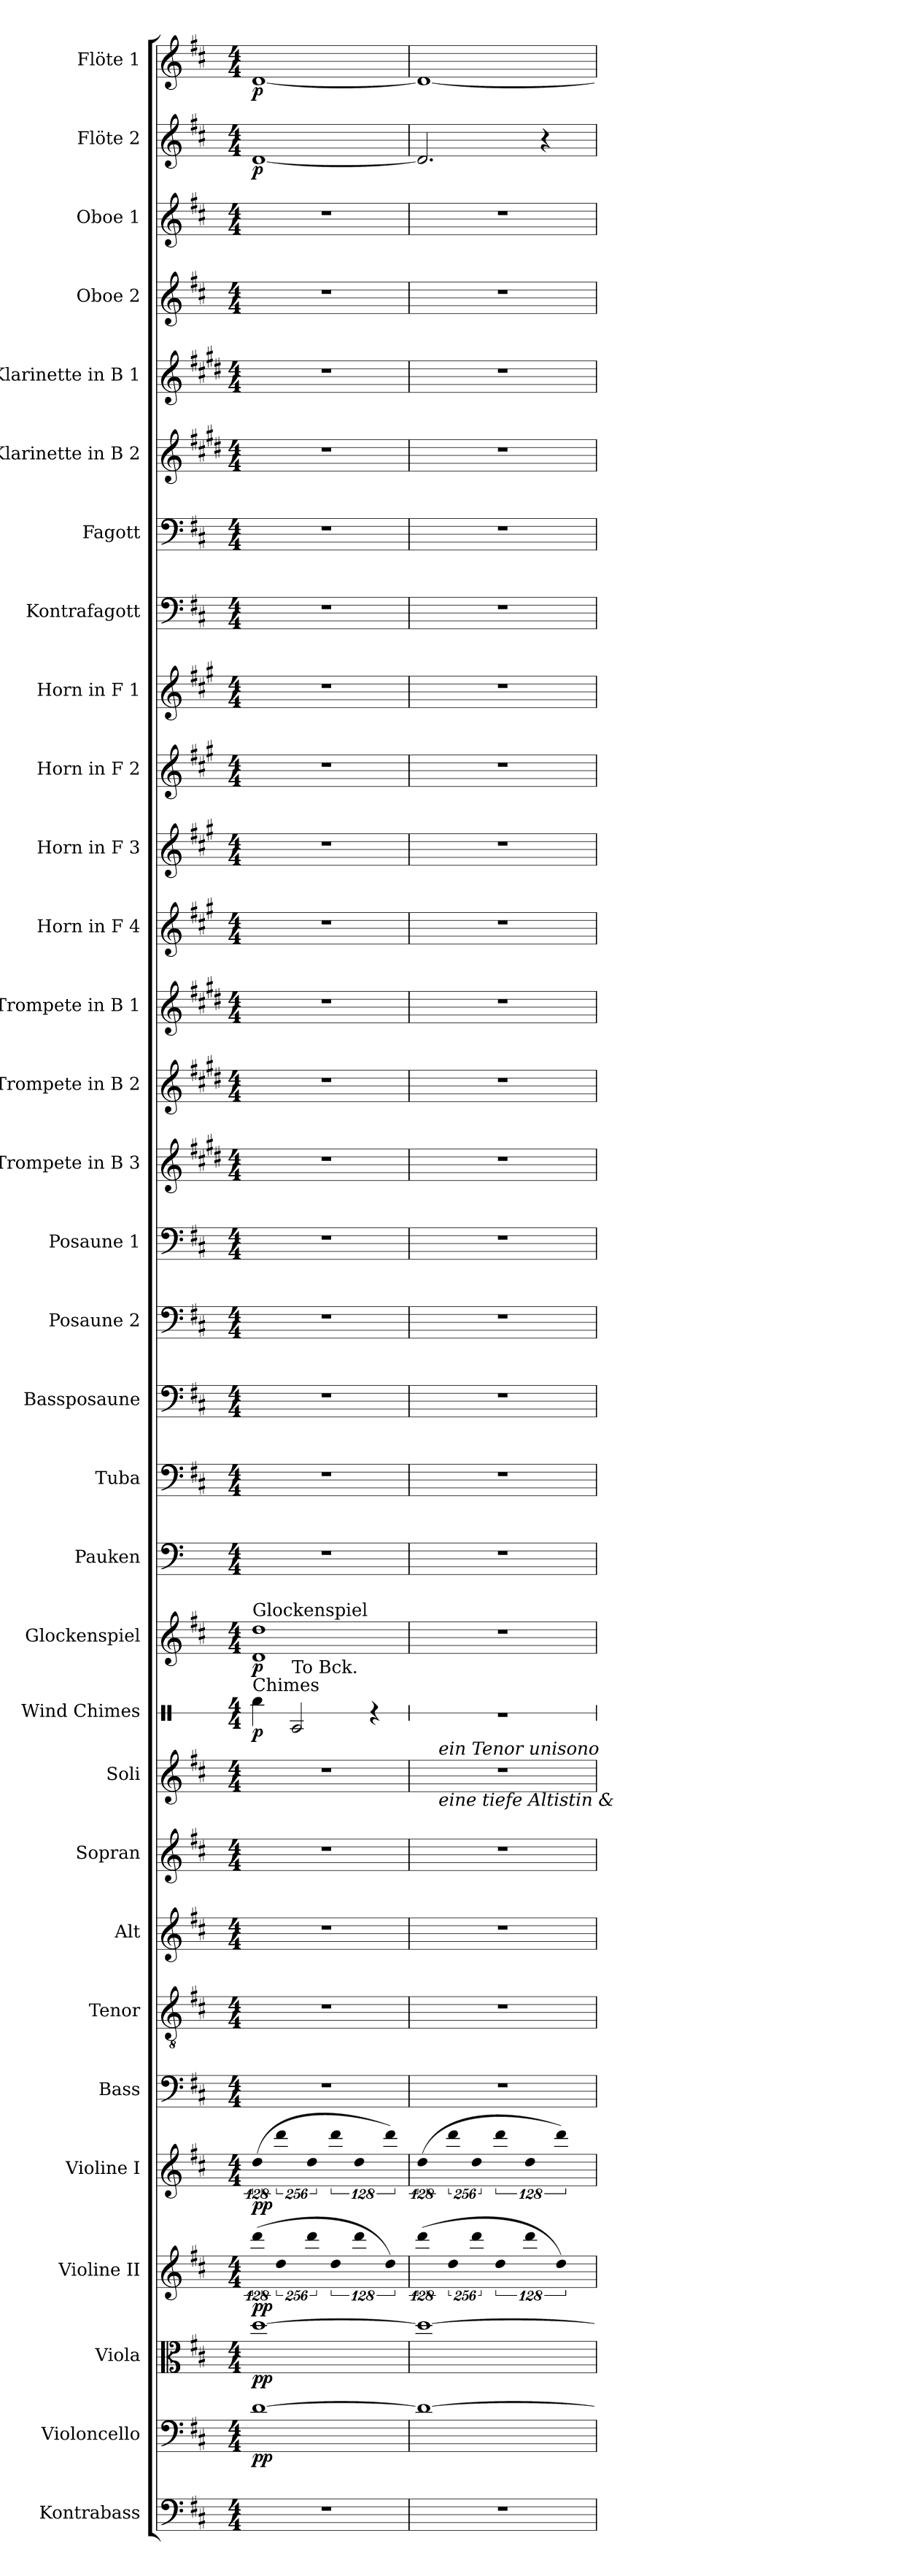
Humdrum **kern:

**kern	**kern	**dynam	**kern	**dynam	**kern	**dynam	**kern	**dynam	**kern	**kern	**kern	**kern	**kern	**kern	**dynam	**kern	**dynam	**kern	**kern	**kern	**kern	**kern	**kern	**kern	**kern	**kern	**kern	**kern	**kern	**kern	**kern	**kern	**kern	**kern	**kern	**kern	**dynam	**kern	**dynam
*part32	*part31	*part31	*part30	*part30	*part29	*part29	*part28	*part28	*part27	*part26	*part25	*part24	*part23	*part22	*part22	*part21	*part21	*part20	*part19	*part18	*part17	*part16	*part15	*part14	*part13	*part12	*part11	*part10	*part9	*part8	*part7	*part6	*part5	*part4	*part3	*part2	*part2	*part1	*part1
*staff32	*staff31	*staff31	*staff30	*staff30	*staff29	*staff29	*staff28	*staff28	*staff27	*staff26	*staff25	*staff24	*staff23	*staff22	*staff22	*staff21	*staff21	*staff20	*staff19	*staff18	*staff17	*staff16	*staff15	*staff14	*staff13	*staff12	*staff11	*staff10	*staff9	*staff8	*staff7	*staff6	*staff5	*staff4	*staff3	*staff2	*staff2	*staff1	*staff1
*I"Kontrabass	*I"Violoncello	*	*I"Viola	*	*I"Violine II	*	*I"Violine I	*	*I"Bass	*I"Tenor	*I"Alt	*I"Sopran	*I"Soli	*I"Wind Chimes	*	*I"Glockenspiel	*	*I"Pauken	*I"Tuba	*I"Bassposaune	*I"Posaune 2	*I"Posaune 1	*I"Trompete in B 3	*I"Trompete in B 2	*I"Trompete in B 1	*I"Horn in F 4	*I"Horn in F 3	*I"Horn in F 2	*I"Horn in F 1	*I"Kontrafagott	*I"Fagott	*I"Klarinette in B 2	*I"Klarinette in B 1	*I"Oboe 2	*I"Oboe 1	*I"Flöte 2	*	*I"Flöte 1	*
*I'Kb.	*I'Vc.	*	*I'Vla.	*	*I'Vl. II	*	*I'Vl. I	*	*I'B.	*I'T.	*I'A.	*I'S.	*	*I'W.Ch.	*	*I'Glsp.	*	*I'Pk.	*I'Tuba	*I'Bpos.	*I'Pos. 2	*I'Pos. 1	*I'Trp. 3	*I'Trp. 2	*I'Trp. 1	*I'Hn. 4	*I'Hn. 3	*I'Hn. 2	*I'Hn. 1	*I'Kfg.	*I'Fg.	*I'Kl. 2	*I'Kl. 1	*I'Ob. 2	*I'Ob. 1	*I'Fl. 2	*	*I'Fl. 1	*
!!LO:PB:g=z
*	*	*	*	*	*	*	*	*	*	*	*	*	*	*stria1	*	*	*	*	*	*	*	*	*	*	*	*	*	*	*	*	*	*	*	*	*	*	*	*	*
*clefF4	*clefF4	*	*clefC3	*	*clefG2	*	*clefG2	*	*clefF4	*clefGv2	*clefG2	*clefG2	*clefG2	*clefX	*	*clefG2	*	*clefF4	*clefF4	*clefF4	*clefF4	*clefF4	*clefG2	*clefG2	*clefG2	*clefG2	*clefG2	*clefG2	*clefG2	*clefF4	*clefF4	*clefG2	*clefG2	*clefG2	*clefG2	*clefG2	*	*clefG2	*
*ITrd7c12	*	*	*	*	*	*	*	*	*	*ITrd7c12	*	*	*	*	*	*ITrd-14c-24	*	*	*	*	*	*	*ITrd1c2	*ITrd1c2	*ITrd1c2	*ITrd4c7	*ITrd4c7	*ITrd4c7	*ITrd4c7	*ITrd7c12	*	*ITrd1c2	*ITrd1c2	*	*	*	*	*	*
*k[f#c#]	*k[f#c#]	*	*k[f#c#]	*	*k[f#c#]	*	*k[f#c#]	*	*k[f#c#]	*k[f#c#]	*k[f#c#]	*k[f#c#]	*k[f#c#]	*k[]	*	*k[f#c#]	*	*k[]	*k[f#c#]	*k[f#c#]	*k[f#c#]	*k[f#c#]	*k[f#c#]	*k[f#c#]	*k[f#c#]	*k[f#c#]	*k[f#c#]	*k[f#c#]	*k[f#c#]	*k[f#c#]	*k[f#c#]	*k[f#c#]	*k[f#c#]	*k[f#c#]	*k[f#c#]	*k[f#c#]	*	*k[f#c#]	*
*D:	*D:	*	*D:	*	*D:	*	*D:	*	*D:	*D:	*D:	*D:	*D:	*C:	*	*D:	*	*C:	*D:	*D:	*D:	*D:	*D:	*D:	*D:	*D:	*D:	*D:	*D:	*D:	*D:	*D:	*D:	*D:	*D:	*D:	*	*D:	*
*M4/4	*M4/4	*	*M4/4	*	*M4/4	*	*M4/4	*	*M4/4	*M4/4	*M4/4	*M4/4	*M4/4	*M4/4	*	*M4/4	*	*M4/4	*M4/4	*M4/4	*M4/4	*M4/4	*M4/4	*M4/4	*M4/4	*M4/4	*M4/4	*M4/4	*M4/4	*M4/4	*M4/4	*M4/4	*M4/4	*M4/4	*M4/4	*M4/4	*	*M4/4	*
*MM74	*MM74	*	*MM74	*	*MM74	*	*MM74	*	*MM74	*MM74	*MM74	*MM74	*MM74	*MM74	*	*MM74	*	*MM74	*MM74	*MM74	*MM74	*MM74	*MM74	*MM74	*MM74	*MM74	*MM74	*MM74	*MM74	*MM74	*MM74	*MM74	*MM74	*MM74	*MM74	*MM74	*	*MM74	*
=1	=1	=1	=1	=1	=1	=1	=1	=1	=1	=1	=1	=1	=1	=1	=1	=1	=1	=1	=1	=1	=1	=1	=1	=1	=1	=1	=1	=1	=1	=1	=1	=1	=1	=1	=1	=1	=1	=1	=1
!	!	!	!	!	!	!	!	!	!	!	!	!	!	!	!	!LO:TX:a:t=Glockenspiel	!	!	!	!	!	!	!	!	!	!	!	!	!	!	!	!	!	!	!	!	!	!	!
!	!	!	!	!	!	!	!	!	!	!	!	!	!	!LO:TX:a:t=Chimes	!	!	!	!	!	!	!	!	!	!	!	!	!	!	!	!	!	!	!	!	!	!	!	!	!
!	!	!	!	!	!LO:N:vis=4	!	!LO:N:vis=4	!	!	!	!	!	!	!	!	!	!	!	!	!	!	!	!	!	!	!	!	!	!	!	!	!	!	!	!	!	!	!	!
1r	[>1di	pp	[>1ddi	pp	(512%85dddi\	pp	(512%85ddi\	pp	1r	1r	1r	1r	1r	4Rai\	p	1dddi 1ddddi	p	1r	1r	1r	1r	1r	1r	1r	1r	1r	1r	1r	1r	1r	1r	1r	1r	1r	1r	[<1di	p	[<1di	p
!	!	!	!	!	!LO:N:vis=4	!	!LO:N:vis=4	!	!	!	!	!	!	!	!	!	!	!	!	!	!	!	!	!	!	!	!	!	!	!	!	!	!	!	!	!	!	!	!
.	.	.	.	.	1024%171ddi\	.	1024%171dddi\	.	.	.	.	.	.	.	.	.	.	.	.	.	.	.	.	.	.	.	.	.	.	.	.	.	.	.	.	.	.	.	.
!	!	!	!	!	!	!	!	!	!	!	!	!	!	!LO:TX:a:t=To Bck.	!	!	!	!	!	!	!	!	!	!	!	!	!	!	!	!	!	!	!	!	!	!	!	!	!
.	.	.	.	.	.	.	.	.	.	.	.	.	.	2RAi/	.	.	.	.	.	.	.	.	.	.	.	.	.	.	.	.	.	.	.	.	.	.	.	.	.
!	!	!	!	!	!LO:N:vis=4	!	!LO:N:vis=4	!	!	!	!	!	!	!	!	!	!	!	!	!	!	!	!	!	!	!	!	!	!	!	!	!	!	!	!	!	!	!	!
.	.	.	.	.	1024%171dddi\	.	1024%171ddi\	.	.	.	.	.	.	.	.	.	.	.	.	.	.	.	.	.	.	.	.	.	.	.	.	.	.	.	.	.	.	.	.
!	!	!	!	!	!LO:N:vis=4	!	!LO:N:vis=4	!	!	!	!	!	!	!	!	!	!	!	!	!	!	!	!	!	!	!	!	!	!	!	!	!	!	!	!	!	!	!	!
.	.	.	.	.	512%85ddi\	.	512%85dddi\	.	.	.	.	.	.	.	.	.	.	.	.	.	.	.	.	.	.	.	.	.	.	.	.	.	.	.	.	.	.	.	.
!	!	!	!	!	!LO:N:vis=4	!	!LO:N:vis=4	!	!	!	!	!	!	!	!	!	!	!	!	!	!	!	!	!	!	!	!	!	!	!	!	!	!	!	!	!	!	!	!
.	.	.	.	.	1024%171dddi\	.	1024%171ddi\	.	.	.	.	.	.	.	.	.	.	.	.	.	.	.	.	.	.	.	.	.	.	.	.	.	.	.	.	.	.	.	.
.	.	.	.	.	.	.	.	.	.	.	.	.	.	4r	.	.	.	.	.	.	.	.	.	.	.	.	.	.	.	.	.	.	.	.	.	.	.	.	.
!	!	!	!	!	!LO:N:vis=4	!	!LO:N:vis=4	!	!	!	!	!	!	!	!	!	!	!	!	!	!	!	!	!	!	!	!	!	!	!	!	!	!	!	!	!	!	!	!
.	.	.	.	.	1024%171ddi\)	.	1024%171dddi\)	.	.	.	.	.	.	.	.	.	.	.	.	.	.	.	.	.	.	.	.	.	.	.	.	.	.	.	.	.	.	.	.
=2	=2	=2	=2	=2	=2	=2	=2	=2	=2	=2	=2	=2	=2	=2	=2	=2	=2	=2	=2	=2	=2	=2	=2	=2	=2	=2	=2	=2	=2	=2	=2	=2	=2	=2	=2	=2	=2	=2	=2
!	!	!	!	!	!LO:N:vis=4	!	!LO:N:vis=4	!	!	!	!	!	!	!	!	!	!	!	!	!	!	!	!	!	!	!	!	!	!	!	!	!	!	!	!	!	!	!	!
*	*	*	*	*	*	*	*	*	*	*	*	*	*^	*	*	*	*	*	*	*	*	*	*	*	*	*	*	*	*	*	*	*	*	*	*	*	*	*	*
1r	1di_>	.	1ddi_>	.	(512%85dddi\	.	(512%85ddi\	.	1r	1r	1r	1r	1r	8ryy	1r	.	1r	.	1r	1r	1r	1r	1r	1r	1r	1r	1r	1r	1r	1r	1r	1r	1r	1r	1r	1r	2.di/]	.	1di_<	.
.	.	.	.	.	.	.	.	.	.	.	.	.	.	512ryy	.	.	.	.	.	.	.	.	.	.	.	.	.	.	.	.	.	.	.	.	.	.	.	.	.	.
!	!	!	!	!	!	!	!	!	!	!	!	!	!	!LO:TX:b:i:t=eine tiefe Altistin &	!	!	!	!	!	!	!	!	!	!	!	!	!	!	!	!	!	!	!	!	!	!	!	!	!	!
!	!	!	!	!	!	!	!	!	!	!	!	!	!	!LO:TX:i:t=ein Tenor unisono	!	!	!	!	!	!	!	!	!	!	!	!	!	!	!	!	!	!	!	!	!	!	!	!	!	!
.	.	.	.	.	.	.	.	.	.	.	.	.	.	2ryy	.	.	.	.	.	.	.	.	.	.	.	.	.	.	.	.	.	.	.	.	.	.	.	.	.	.
!	!	!	!	!	!LO:N:vis=4	!	!LO:N:vis=4	!	!	!	!	!	!	!	!	!	!	!	!	!	!	!	!	!	!	!	!	!	!	!	!	!	!	!	!	!	!	!	!	!
.	.	.	.	.	1024%171ddi\	.	1024%171dddi\	.	.	.	.	.	.	.	.	.	.	.	.	.	.	.	.	.	.	.	.	.	.	.	.	.	.	.	.	.	.	.	.	.
!	!	!	!	!	!LO:N:vis=4	!	!LO:N:vis=4	!	!	!	!	!	!	!	!	!	!	!	!	!	!	!	!	!	!	!	!	!	!	!	!	!	!	!	!	!	!	!	!	!
.	.	.	.	.	1024%171dddi\	.	1024%171ddi\	.	.	.	.	.	.	.	.	.	.	.	.	.	.	.	.	.	.	.	.	.	.	.	.	.	.	.	.	.	.	.	.	.
!	!	!	!	!	!LO:N:vis=4	!	!LO:N:vis=4	!	!	!	!	!	!	!	!	!	!	!	!	!	!	!	!	!	!	!	!	!	!	!	!	!	!	!	!	!	!	!	!	!
.	.	.	.	.	512%85ddi\	.	512%85dddi\	.	.	.	.	.	.	.	.	.	.	.	.	.	.	.	.	.	.	.	.	.	.	.	.	.	.	.	.	.	.	.	.	.
.	.	.	.	.	.	.	.	.	.	.	.	.	.	4ryy	.	.	.	.	.	.	.	.	.	.	.	.	.	.	.	.	.	.	.	.	.	.	.	.	.	.
!	!	!	!	!	!LO:N:vis=4	!	!LO:N:vis=4	!	!	!	!	!	!	!	!	!	!	!	!	!	!	!	!	!	!	!	!	!	!	!	!	!	!	!	!	!	!	!	!	!
.	.	.	.	.	1024%171dddi\	.	1024%171ddi\	.	.	.	.	.	.	.	.	.	.	.	.	.	.	.	.	.	.	.	.	.	.	.	.	.	.	.	.	.	.	.	.	.
.	.	.	.	.	.	.	.	.	.	.	.	.	.	.	.	.	.	.	.	.	.	.	.	.	.	.	.	.	.	.	.	.	.	.	.	.	4r	.	.	.
!	!	!	!	!	!LO:N:vis=4	!	!LO:N:vis=4	!	!	!	!	!	!	!	!	!	!	!	!	!	!	!	!	!	!	!	!	!	!	!	!	!	!	!	!	!	!	!	!	!
.	.	.	.	.	1024%171ddi\)	.	1024%171dddi\)	.	.	.	.	.	.	.	.	.	.	.	.	.	.	.	.	.	.	.	.	.	.	.	.	.	.	.	.	.	.	.	.	.
.	.	.	.	.	.	.	.	.	.	.	.	.	.	16ryy	.	.	.	.	.	.	.	.	.	.	.	.	.	.	.	.	.	.	.	.	.	.	.	.	.	.
.	.	.	.	.	.	.	.	.	.	.	.	.	.	32ryy	.	.	.	.	.	.	.	.	.	.	.	.	.	.	.	.	.	.	.	.	.	.	.	.	.	.
.	.	.	.	.	.	.	.	.	.	.	.	.	.	64...ryy	.	.	.	.	.	.	.	.	.	.	.	.	.	.	.	.	.	.	.	.	.	.	.	.	.	.
*	*	*	*	*	*	*	*	*	*	*	*	*	*v	*v	*	*	*	*	*	*	*	*	*	*	*	*	*	*	*	*	*	*	*	*	*	*	*	*	*	*
=	=	=	=	=	=	=	=	=	=	=	=	=	=	=	=	=	=	=	=	=	=	=	=	=	=	=	=	=	=	=	=	=	=	=	=	=	=	=	=
*-	*-	*-	*-	*-	*-	*-	*-	*-	*-	*-	*-	*-	*-	*-	*-	*-	*-	*-	*-	*-	*-	*-	*-	*-	*-	*-	*-	*-	*-	*-	*-	*-	*-	*-	*-	*-	*-	*-	*-
